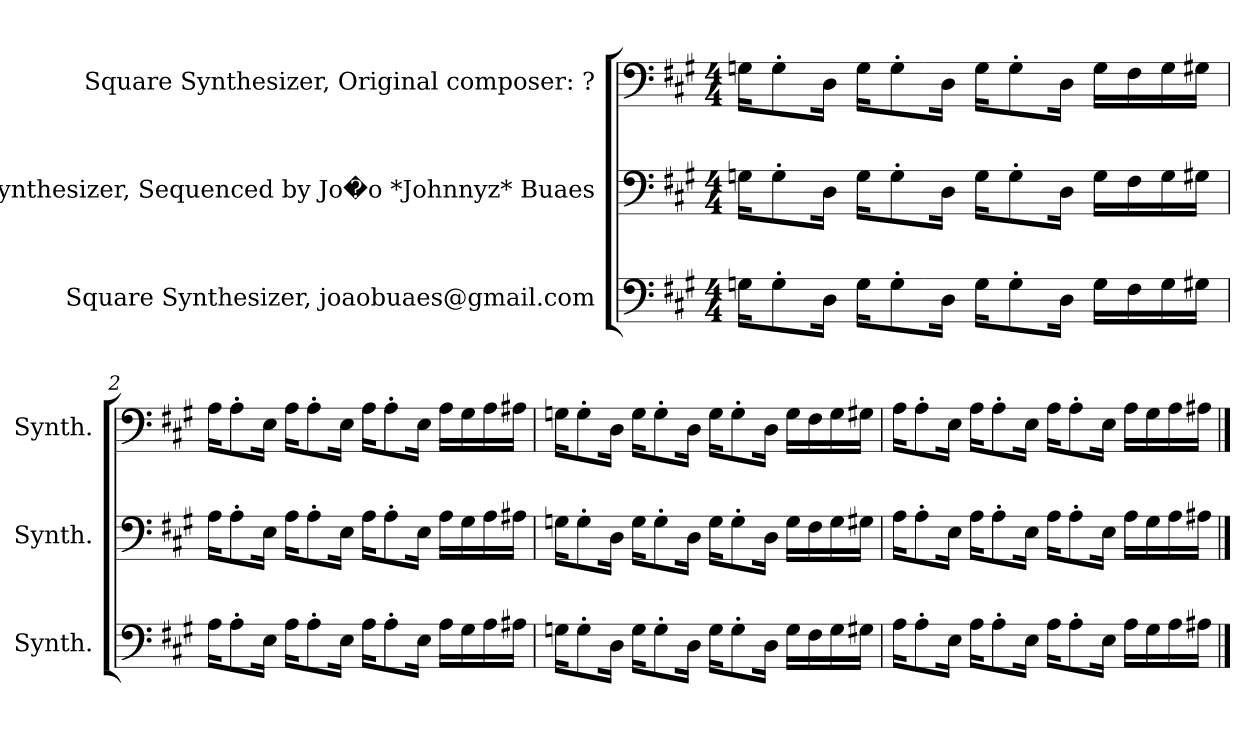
**kern	**kern	**kern
*part3	*part2	*part1
*staff3	*staff2	*staff1
*I"Square Synthesizer, joaobuaes@gmail.com	*I"Square Synthesizer, Sequenced by Jo�o *Johnnyz* Buaes	*I"Square Synthesizer, Original composer: ?
*I'Synth.	*I'Synth.	*I'Synth.
*clefF4	*clefF4	*clefF4
*k[f#c#g#]	*k[f#c#g#]	*k[f#c#g#]
*M4/4	*M4/4	*M4/4
*MM78	*MM78	*MM78
=1	=1	=1
16Gn\KL	16Gn\KL	16Gn\KL
8G'\	8G'\	8G'\
16D\Jk	16D\Jk	16D\Jk
16G\KL	16G\KL	16G\KL
8G'\	8G'\	8G'\
16D\Jk	16D\Jk	16D\Jk
16G\KL	16G\KL	16G\KL
8G'\	8G'\	8G'\
16D\Jk	16D\Jk	16D\Jk
16G\LL	16G\LL	16G\LL
16F#\	16F#\	16F#\
16G\	16G\	16G\
16G#X\JJ	16G#X\JJ	16G#X\JJ
!!LO:LB:g=z
=2	=2	=2
16A\KL	16A\KL	16A\KL
8A'\	8A'\	8A'\
16E\Jk	16E\Jk	16E\Jk
16A\KL	16A\KL	16A\KL
8A'\	8A'\	8A'\
16E\Jk	16E\Jk	16E\Jk
16A\KL	16A\KL	16A\KL
8A'\	8A'\	8A'\
16E\Jk	16E\Jk	16E\Jk
16A\LL	16A\LL	16A\LL
16G#\	16G#\	16G#\
16A\	16A\	16A\
16A#X\JJ	16A#X\JJ	16A#X\JJ
=3	=3	=3
16Gn\KL	16Gn\KL	16Gn\KL
8G'\	8G'\	8G'\
16D\Jk	16D\Jk	16D\Jk
16G\KL	16G\KL	16G\KL
8G'\	8G'\	8G'\
16D\Jk	16D\Jk	16D\Jk
16G\KL	16G\KL	16G\KL
8G'\	8G'\	8G'\
16D\Jk	16D\Jk	16D\Jk
16G\LL	16G\LL	16G\LL
16F#\	16F#\	16F#\
16G\	16G\	16G\
16G#X\JJ	16G#X\JJ	16G#X\JJ
=4	=4	=4
16A\KL	16A\KL	16A\KL
8A'\	8A'\	8A'\
16E\Jk	16E\Jk	16E\Jk
16A\KL	16A\KL	16A\KL
8A'\	8A'\	8A'\
16E\Jk	16E\Jk	16E\Jk
16A\KL	16A\KL	16A\KL
8A'\	8A'\	8A'\
16E\Jk	16E\Jk	16E\Jk
16A\LL	16A\LL	16A\LL
16G#\	16G#\	16G#\
16A\	16A\	16A\
16A#X\JJ	16A#X\JJ	16A#X\JJ
==	==	==
*-	*-	*-
